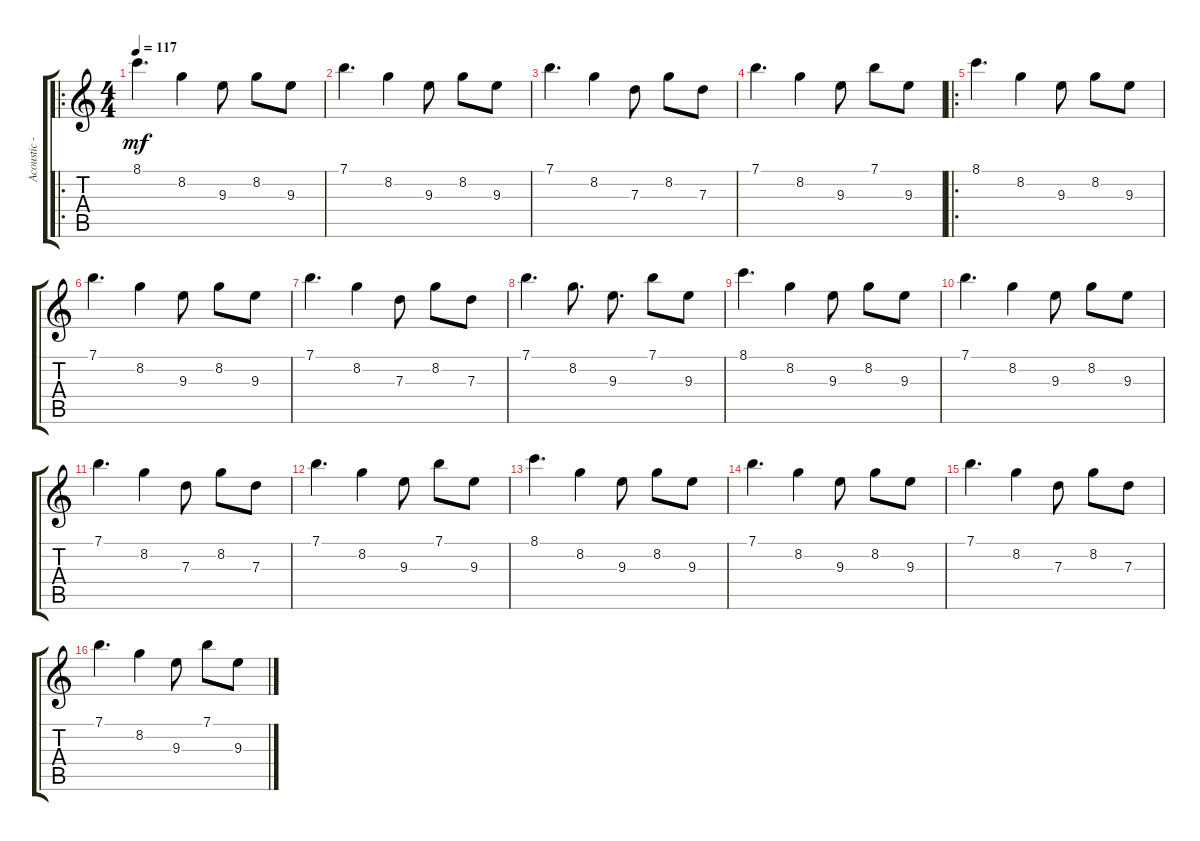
\track ("Acoustic - main theme" "Acoustic -") {instrument acousticguitarsteel}
\staff {score tabs}
\tuning (E4 B3 G3 D3 A2 E2) {hide}
\ro
\ts (4 4)
\tempo 117
\clef g2
\ks c
8.1.4{d dy mf instrument acousticguitarsteel} 8.2.4 9.3.8 8.2.8 9.3.8 |
7.1.4{d} 8.2.4 9.3.8 8.2.8 9.3.8 |
7.1.4{d} 8.2.4 7.3.8 8.2.8 7.3.8 |
7.1.4{d} 8.2.4 9.3.8 7.1.8 9.3.8 |
\ro
8.1.4{d} 8.2.4 9.3.8 8.2.8 9.3.8 |
7.1.4{d} 8.2.4 9.3.8 8.2.8 9.3.8 |
7.1.4{d} 8.2.4 7.3.8 8.2.8 7.3.8 |
7.1.4{d} 8.2.8{d} 9.3.8{d} 7.1.8 9.3.8 |
8.1.4{d} 8.2.4 9.3.8 8.2.8 9.3.8 |
7.1.4{d} 8.2.4 9.3.8 8.2.8 9.3.8 |
7.1.4{d} 8.2.4 7.3.8 8.2.8 7.3.8 |
7.1.4{d} 8.2.4 9.3.8 7.1.8 9.3.8 |
8.1.4{d} 8.2.4 9.3.8 8.2.8 9.3.8 |
7.1.4{d} 8.2.4 9.3.8 8.2.8 9.3.8 |
7.1.4{d} 8.2.4 7.3.8 8.2.8 7.3.8 |
7.1.4{d} 8.2.4 9.3.8 7.1.8 9.3.8
